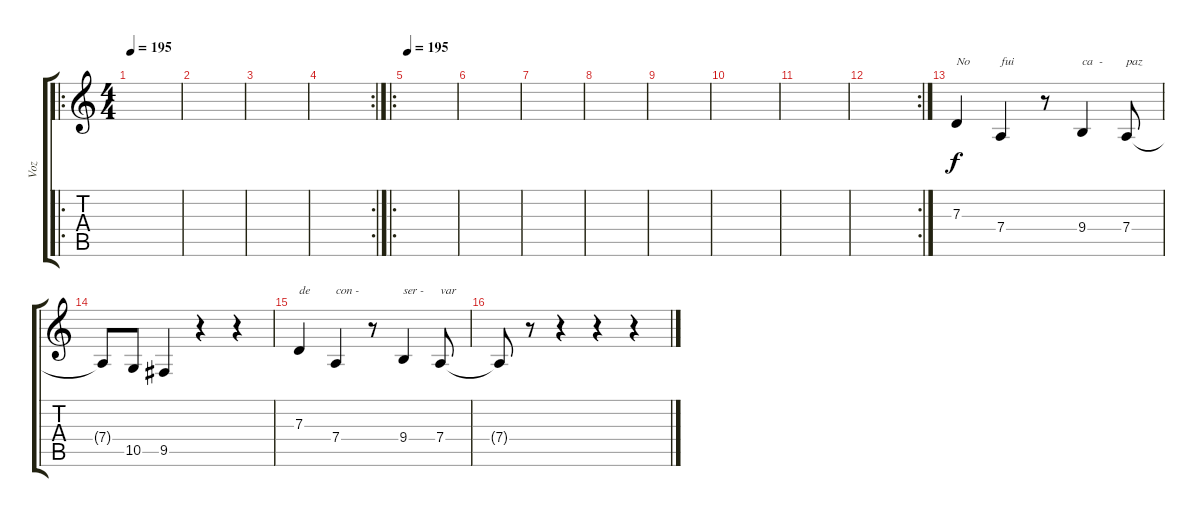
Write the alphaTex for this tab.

\track ("Voz" "Voz") {instrument synthbrass2}
\staff {score tabs}
\tuning (E4 B3 G3 D3 A2 E2) {hide}
\ro
\ts (4 4)
\tempo 195
\tempo 140
\tempo 195
\clef g2
\ks c
|
|
|
\rc 2
|
\ro
\tempo 195
|
|
|
|
|
|
|
\rc 2
|
7.3.4{txt "No"} 7.4.4{txt "fui"} r.8 9.4.4{txt "ca  -"} 7.4.8{txt "paz"} |
7.4{t}.8 10.5.8 9.5.4 r.4 r.4 |
7.3.4{txt "de"} 7.4.4{txt "con -"} r.8 9.4.4{txt "ser -"} 7.4.8{txt "var"} |
7.4{t}.8 r.8 r.4 r.4 r.4
